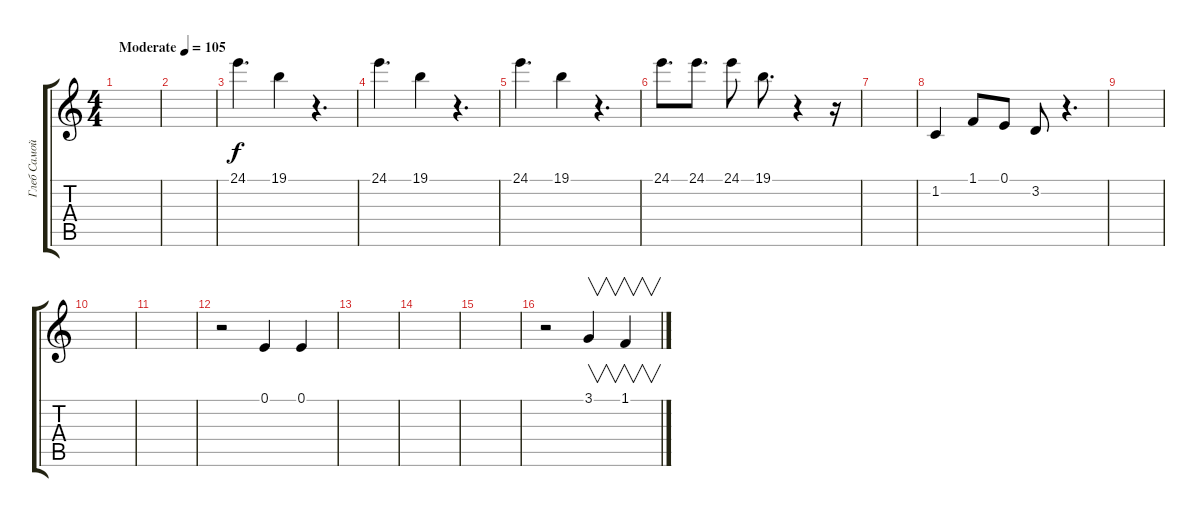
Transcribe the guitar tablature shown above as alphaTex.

\track ("Глеб Самойлов (fx)" "Глеб Самой") {instrument fx5brightness}
\staff {score tabs}
\tuning (E4 B3 G3 D3 A2 E2) {hide}
\ts (4 4)
\tempo (105 "Moderate")
\clef g2
\ks c
|
|
24.1.4{d} 19.1.4 r.4{d} |
24.1.4{d} 19.1.4 r.4{d} |
24.1.4{d instrument fx2soundtrack} 19.1.4 r.4{d} |
24.1.8{d} 24.1.8{d} 24.1.8 19.1.8{d} r.4 r.16 |
|
1.2.4{instrument pad1newage} 1.1.8 0.1.8 3.2.8 r.4{d} |
|
|
|
r.2{instrument fx2soundtrack} 0.1.4 0.1.4 |
|
|
|
r.2{volume 13 instrument lead3calliope} 3.1.4{v} 1.1.4{v}
